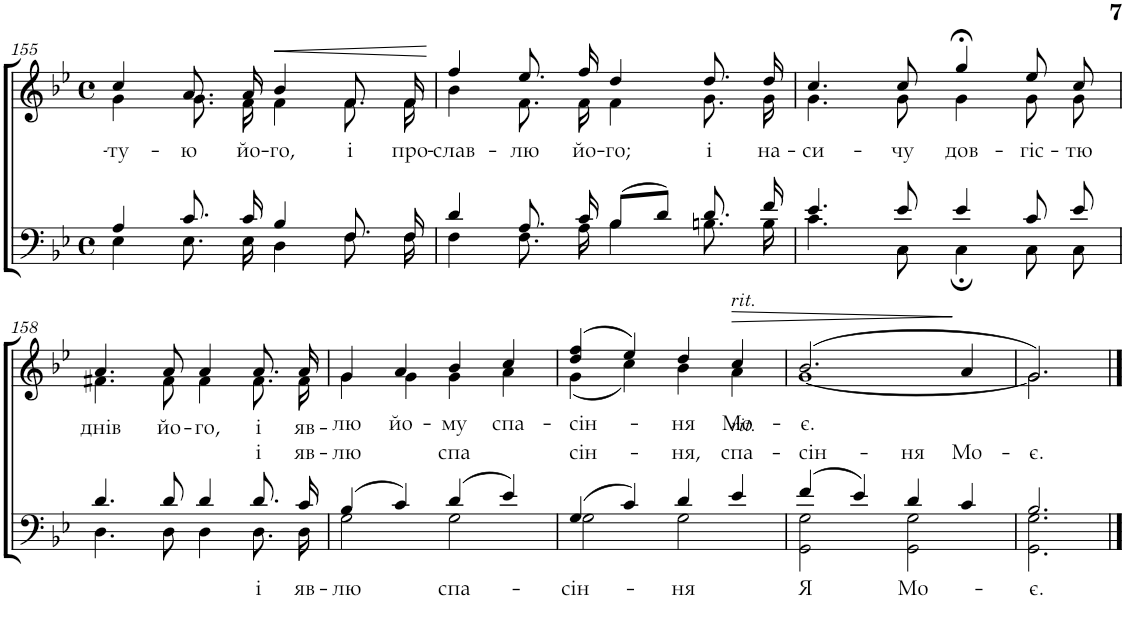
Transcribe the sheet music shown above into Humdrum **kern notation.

**kern	**text	**kern	**text	**dynam
*part1	*part1	*part1	*part1	*part1
*staff2	*staff2	*staff1	*staff1	*staff1/2
*I"Piano	*	*	*	*
*I'Pno	*	*	*	*
!!LO:PB:g=z
*clefF4	*	*clefG2	*	*
*k[b-e-]	*	*k[b-e-]	*	*
*M4/4	*	*M4/4	*	*
*met(c)	*	*met(c)	*	*
=155	=155	=155	=155	=155
*^	*	*	*	*
!	!	!	!	!LO:LY:b	!
*	*	*	*^	*	*
4A/	4E-\	.	4cc/	4g\	-ту-	.
!	!	!	!	!	!LO:LY:b	!
8.c/	8.E-\	.	8.a/L	8.g\L	-ю	.
!	!	!	!	!	!LO:LY:b	!
16c/	16E-\	.	16a/Jk	16f\Jk	йо-	.
!	!	!	!	!	!LO:LY:b	!LO:HP:b
4B-/	4D\	.	4b-/	4f\	-го,	<
!	!	!	!	!	!LO:LY:b	!
8.F/	8.F\	.	8.f/L	8.f\L	і	.
!	!	!	!	!	!LO:LY:b	!
16F/	16F\	.	16f/Jk	16f\Jk	про-	.
*v	*v	*	*	*	*	*
*	*	*v	*v	*	*
.	.	.	.	[
=156	=156	=156	=156	=156
*^	*	*	*	*
!	!	!	!	!LO:LY:b	!
*	*	*	*^	*	*
4d/	4F\	.	4ff/	4b-\	-слав-	.
!	!	!	!	!	!LO:LY:b	!
8.A/	8.F\	.	8.ee-/L	8.f\L	-лю	.
!	!	!	!	!	!LO:LY:b	!
16c/	16A\	.	16ff/Jk	16f\Jk	йо-	.
!	!	!	!	!	!LO:LY:b	!
8B-/L	4B-\	.	4dd/	4f\	-го;	.
8d/J	.	.	.	.	.	.
!	!	!	!	!	!LO:LY:b	!
8.d/	8.Bn\	.	8.dd/L	8.g\L	і	.
!	!	!	!	!	!LO:LY:b	!
16f/	16B\	.	16dd/Jk	16g\Jk	на-	.
=157	=157	=157	=157	=157	=157	=157
!	!	!	!	!	!LO:LY:b	!
4.e-/	4.c\	.	4.cc/	4.g\	-си-	.
!	!	!	!	!	!LO:LY:b	!
8e-/	8C\	.	8cc/	8g\	-чу	.
!	!	!	!	!	!LO:LY:b	!
4e-/	4C;\	.	4gg;</	4g\	дов-	.
!	!	!	!	!	!LO:LY:b	!
8c/	8C\	.	8ee-/L	8g\L	-гіс-	.
!	!	!	!	!	!LO:LY:b	!
8e-/	8C\	.	8cc/J	8g\J	-тю	.
!!LO:LB:g=z	!!
=158	=158	=158	=158	=158	=158	=158
!	!	!	!	!	!LO:LY:b	!
4.d/	4.D\	.	4.a/	4.f#X\	днів	.
!	!	!	!	!	!LO:LY:b	!
8d/	8D\	.	8a/	8f#\	йо-	.
!	!	!	!	!	!LO:LY:b	!
4d/	4D\	.	4a/	4f#\	-го,	.
!	!	!LO:LY:a	!	!	!	!
!	!	!LO:LY:b	!	!	!LO:LY:b	!
8.d/	8.D\	і	8.a/L	8.f#\L	і	.
!	!	!LO:LY:a	!	!	!	!
!	!	!LO:LY:b	!	!	!LO:LY:b	!
16c/	16D\	яв-	16a/Jk	16f#\Jk	яв-	.
=159	=159	=159	=159	=159	=159	=159
!	!	!LO:LY:a	!	!	!	!
!	!	!LO:LY:b	!	!	!LO:LY:b	!
4B-/	2G\	-лю	4g/	4g\	-лю	.
!	!	!	!	!	!LO:LY:b	!
4c/	.	.	4a/	4g\	йо-	.
!	!	!LO:LY:a	!	!	!	!
!	!	!LO:LY:b	!	!	!LO:LY:b	!
4d/	2G\	спа-	4b-/	4g\	-му	.
!	!	!	!	!	!LO:LY:b	!
4e-/	.	.	4cc/	4a\	спа-	.
=160	=160	=160	=160	=160	=160	=160
!	!	!LO:LY:a	!	!	!	!
!	!	!LO:LY:b	!	!	!LO:LY:b	!
4G/	2G\	-сін-	(4dd/ 4ff/	(4g\	-сін-	.
4c/	.	.	4ee-/)	4cc\)	.	.
!	!	!LO:LY:a	!	!	!	!
!	!	!LO:LY:b	!	!	!LO:LY:b	!
4d/	2G\	-ня	4dd/	4b-\	-ня	.
!	!	!	!LO:TX:a:i:t=rit.	!	!	!
!LO:TX:a:i:t=rit.	!	!	!	!	!	!
!	!	!LO:LY:a	!	!	!LO:LY:b	!LO:HP:b
4e-/	.	спа-	4cc/	4a\	Мо-	>
=161	=161	=161	=161	=161	=161	=161
!	!	!LO:LY:a	!	!	!	!
!	!	!LO:LY:b	!	!	!LO:LY:b	!
4f/	2GG\ 2G\	Я	(2.b-/	[1g	-є.	.
4e-/	.	.	.	.	.	.
!	!	!LO:LY:a	!	!	!	!
!	!	!LO:LY:b	!	!	!	!
4d/	2GG\ 2G\	Мо-	.	.	.	.
!	!	!LO:LY:a	!	!	!	!
4c/	.	Мо-	4a/	.	.	]
=162	=162	=162	=162	=162	=162	=162
!	!	!LO:LY:a	!	!	!	!
!	!	!LO:LY:b	!	!	!	!
2.B-/	2.GG\ 2.G\	-є.	2.g/)	2.g\]	.	.
*v	*v	*	*	*	*	*
*	*	*v	*v	*	*
==	==	==	==	==
*-	*-	*-	*-	*-
